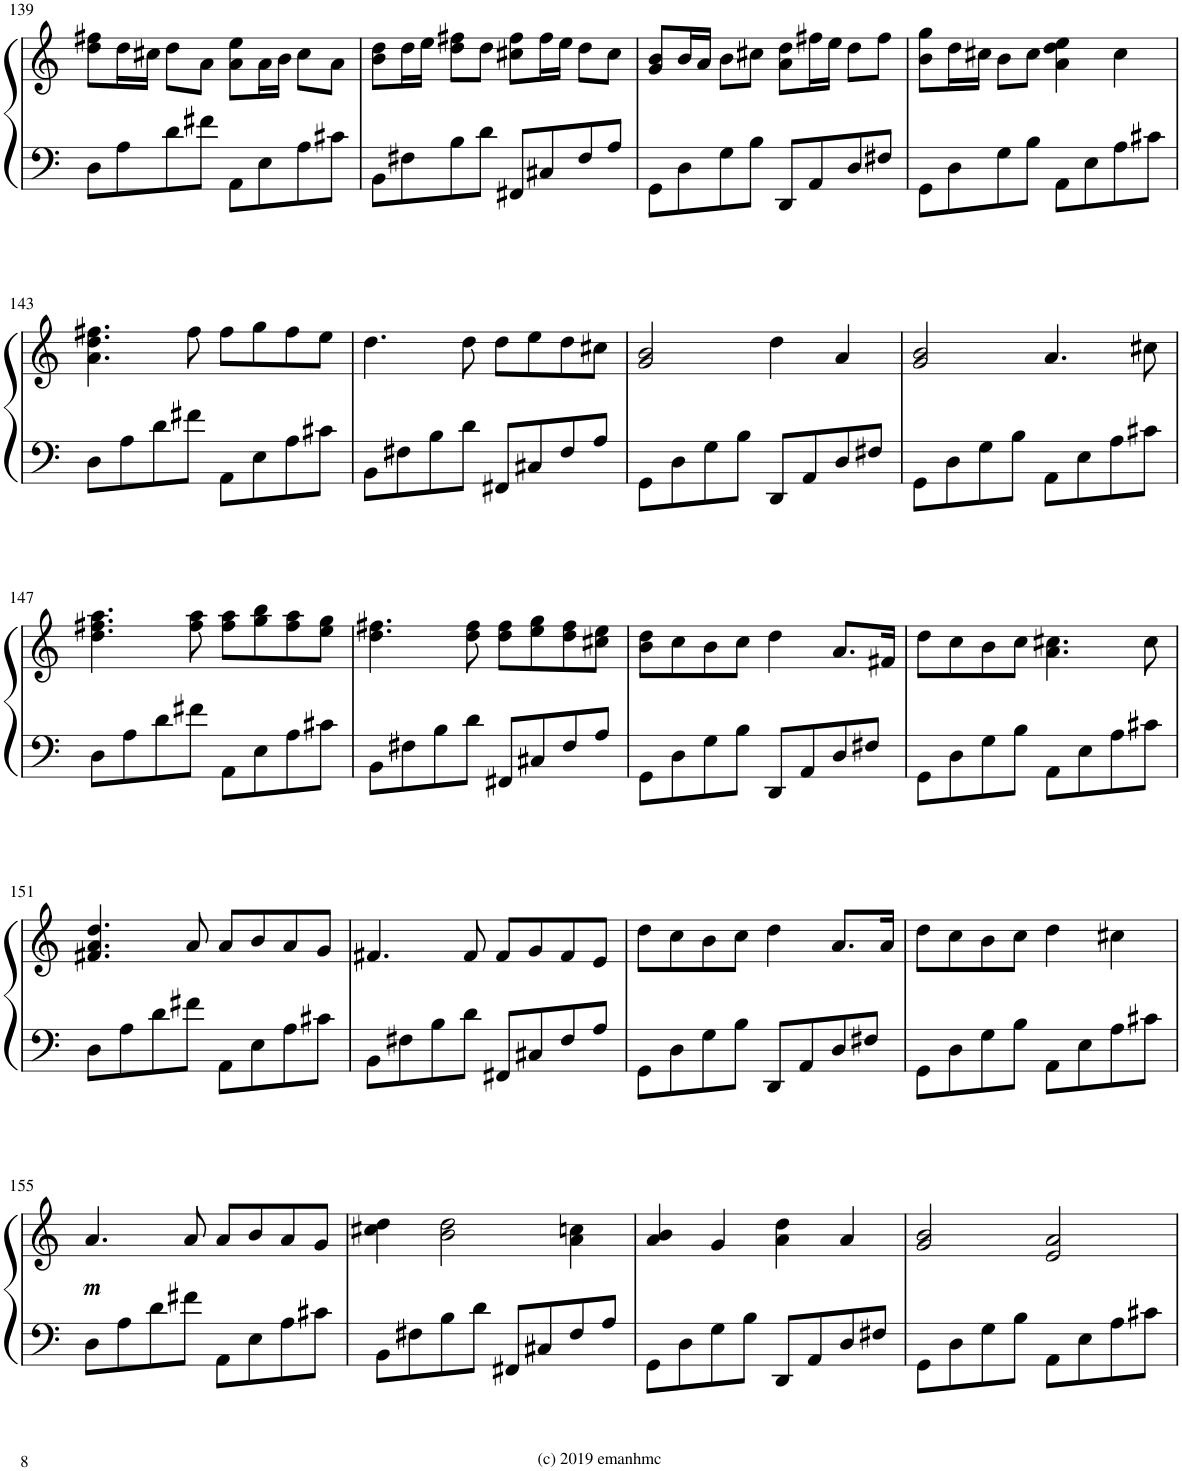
**kern	**kern	**dynam
*part1	*part1	*part1
*staff2	*staff1	*staff1/2
*I"Piano	*	*
*I'Pno.	*	*
!!LO:PB:g=z
*clefF4	*clefG2	*
*k[]	*k[]	*
*M4/4	*M4/4	*
*met(c)	*met(c)	*
=139	=139	=139
8D\L	8dd\ 8ff#X\L	.
8A\	16dd\L	.
.	16cc#X\JJ	.
8d\	8dd\L	.
8f#X\J	8a\J	.
8AA\L	8a\ 8ee\L	.
8E\	16a\L	.
.	16b\JJ	.
8A\	8cc#\L	.
8c#X\J	8a\J	.
=140	=140	=140
8BB\L	8b\ 8dd\L	.
8F#X\	16dd\L	.
.	16ee\JJ	.
8B\	8dd\ 8ff#X\L	.
8d\J	8dd\J	.
8FF#X/L	8cc#X\ 8ff#\L	.
8C#X/	16ff#\L	.
.	16ee\JJ	.
8F#/	8dd\L	.
8A/J	8cc#\J	.
=141	=141	=141
8GG\L	8g/ 8b/L	.
8D\	16b/L	.
.	16a/JJ	.
8G\	8b\L	.
8B\J	8cc#X\J	.
8DD/L	8a\ 8dd\L	.
8AA/	16ff#X\L	.
.	16ee\JJ	.
8D/	8dd\L	.
8F#X/J	8ff#\J	.
=142	=142	=142
8GG\L	8b\ 8gg\L	.
8D\	16dd\L	.
.	16cc#X\JJ	.
8G\	8b\L	.
8B\J	8cc#\J	.
8AA\L	4a\ 4dd\ 4ee\	.
8E\	.	.
8A\	4cc#\	.
8c#X\J	.	.
!!LO:LB:g=z
=143	=143	=143
8D\L	4.a\ 4.dd\ 4.ff#X\	.
8A\	.	.
8d\	.	.
8f#X\J	8ff#\	.
8AA\L	8ff#\L	.
8E\	8gg\	.
8A\	8ff#\	.
8c#X\J	8ee\J	.
=144	=144	=144
8BB\L	4.dd\	.
8F#X\	.	.
8B\	.	.
8d\J	8dd\	.
8FF#X/L	8dd\L	.
8C#X/	8ee\	.
8F#/	8dd\	.
8A/J	8cc#X\J	.
=145	=145	=145
8GG\L	2g/ 2b/	.
8D\	.	.
8G\	.	.
8B\J	.	.
8DD/L	4dd\	.
8AA/	.	.
8D/	4a/	.
8F#X/J	.	.
=146	=146	=146
8GG\L	2g/ 2b/	.
8D\	.	.
8G\	.	.
8B\J	.	.
8AA\L	4.a/	.
8E\	.	.
8A\	.	.
8c#X\J	8cc#X\	.
!!LO:LB:g=z
=147	=147	=147
8D\L	4.dd\ 4.ff#X\ 4.aa\	.
8A\	.	.
8d\	.	.
8f#X\J	8ff#\ 8aa\	.
8AA\L	8ff#\ 8aa\L	.
8E\	8gg\ 8bb\	.
8A\	8ff#\ 8aa\	.
8c#X\J	8ee\ 8gg\J	.
=148	=148	=148
8BB\L	4.dd\ 4.ff#X\	.
8F#X\	.	.
8B\	.	.
8d\J	8dd\ 8ff#\	.
8FF#X/L	8dd\ 8ff#\L	.
8C#X/	8ee\ 8gg\	.
8F#/	8dd\ 8ff#\	.
8A/J	8cc#X\ 8ee\J	.
=149	=149	=149
8GG\L	8b\ 8dd\L	.
8D\	8cc\	.
8G\	8b\	.
8B\J	8cc\J	.
8DD/L	4dd\	.
8AA/	.	.
8D/	8.a/L	.
8F#X/J	.	.
.	16f#X/Jk	.
=150	=150	=150
8GG\L	8dd\L	.
8D\	8cc\	.
8G\	8b\	.
8B\J	8cc\J	.
8AA\L	4.a\ 4.cc#X\	.
8E\	.	.
8A\	.	.
8c#X\J	8cc#\	.
!!LO:LB:g=z
=151	=151	=151
8D\L	4.f#X/ 4.a/ 4.dd/	.
8A\	.	.
8d\	.	.
8f#X\J	8a/	.
8AA\L	8a/L	.
8E\	8b/	.
8A\	8a/	.
8c#X\J	8g/J	.
=152	=152	=152
8BB\L	4.f#X/	.
8F#X\	.	.
8B\	.	.
8d\J	8f#/	.
8FF#X/L	8f#/L	.
8C#X/	8g/	.
8F#/	8f#/	.
8A/J	8e/J	.
=153	=153	=153
8GG\L	8dd\L	.
8D\	8cc\	.
8G\	8b\	.
8B\J	8cc\J	.
8DD/L	4dd\	.
8AA/	.	.
8D/	8.a/L	.
8F#X/J	.	.
.	16a/Jk	.
=154	=154	=154
8GG\L	8dd\L	.
8D\	8cc\	.
8G\	8b\	.
8B\J	8cc\J	.
8AA\L	4dd\	.
8E\	.	.
8A\	4cc#X\	.
8c#X\J	.	.
!!LO:LB:g=z
=155	=155	=155
!	!	!LO:DY:b
8D\L	4.a/	other-dynamics
8A\	.	.
8d\	.	.
8f#X\J	8a/	.
8AA\L	8a/L	.
8E\	8b/	.
8A\	8a/	.
8c#X\J	8g/J	.
=156	=156	=156
8BB\L	4cc#X\ 4dd\	.
8F#X\	.	.
8B\	2b\ 2dd\	.
8d\J	.	.
8FF#X/L	.	.
8C#X/	.	.
8F#/	4a\ 4ccn\	.
8A/J	.	.
=157	=157	=157
8GG\L	4a/ 4b/	.
8D\	.	.
8G\	4g/	.
8B\J	.	.
8DD/L	4a\ 4dd\	.
8AA/	.	.
8D/	4a/	.
8F#X/J	.	.
=158	=158	=158
8GG\L	2g/ 2b/	.
8D\	.	.
8G\	.	.
8B\J	.	.
8AA\L	2e/ 2a/	.
8E\	.	.
8A\	.	.
8c#X\J	.	.
=	=	=
*-	*-	*-
